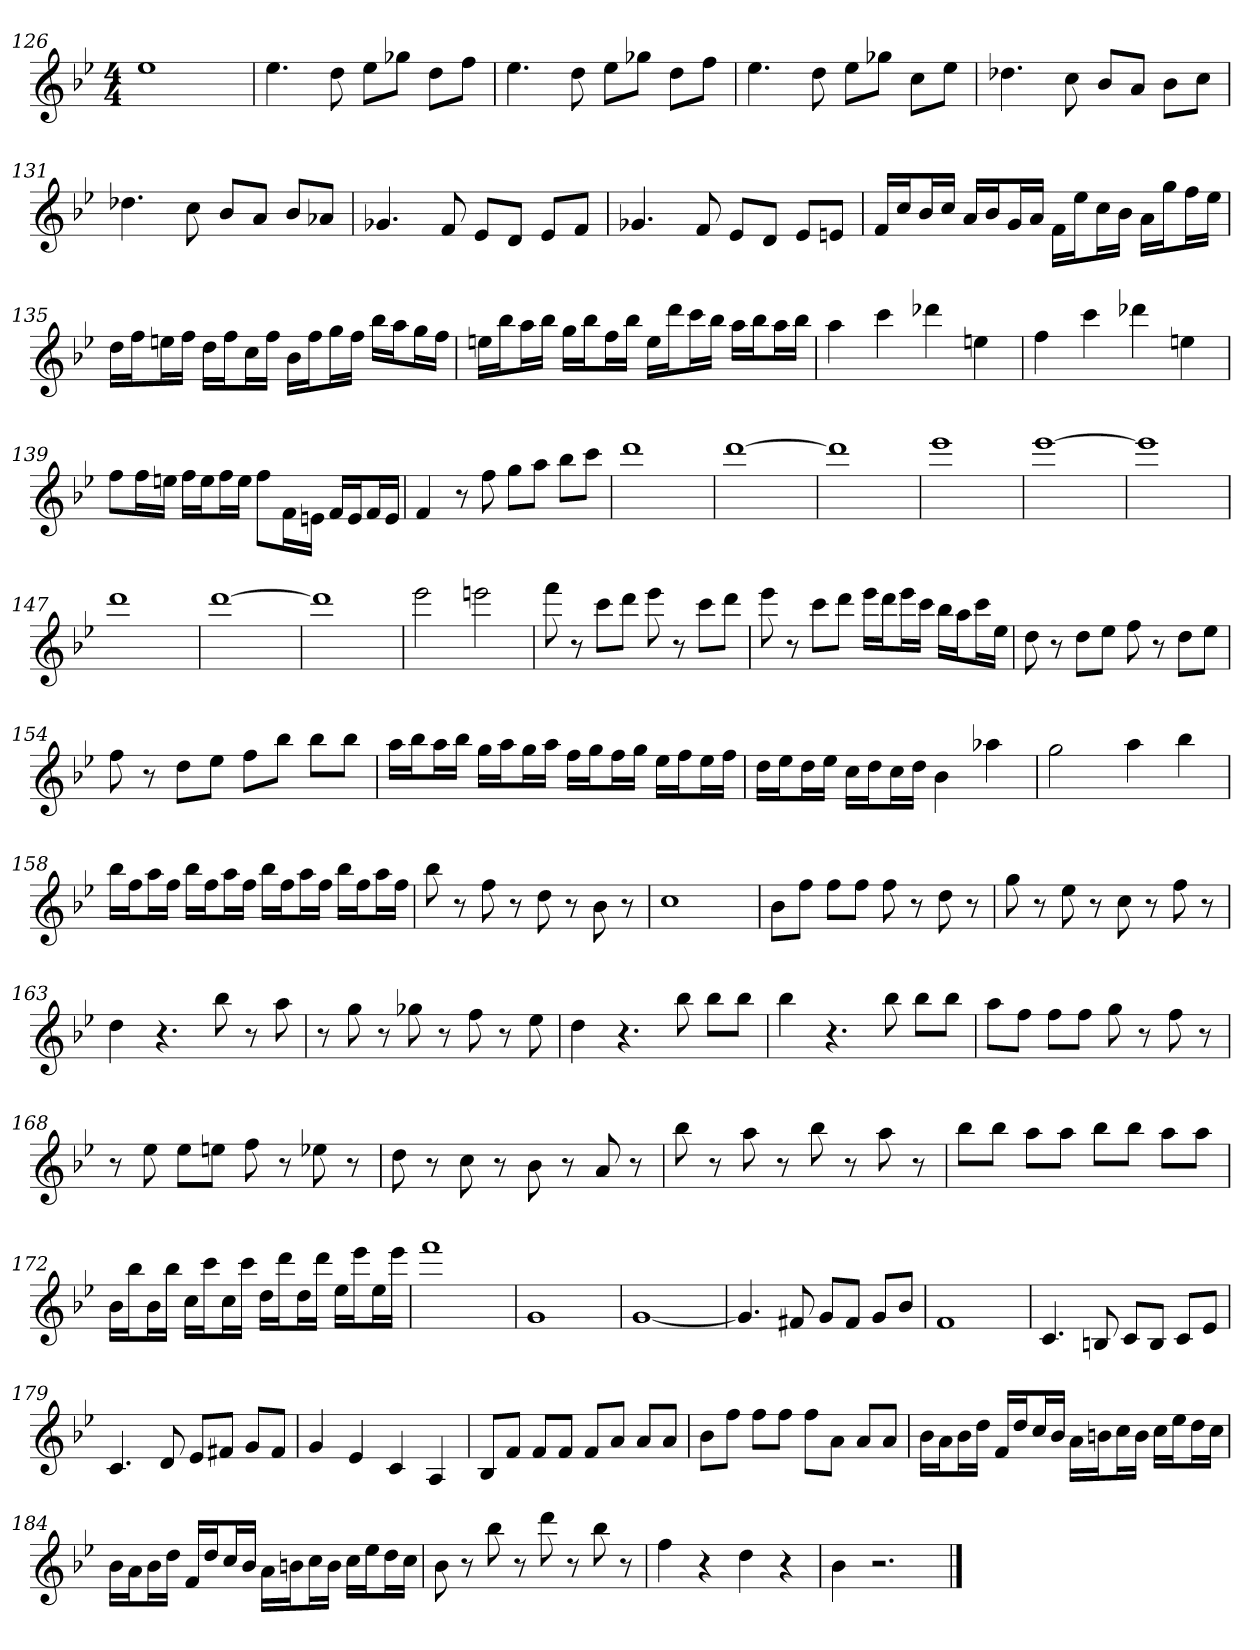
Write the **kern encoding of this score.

**kern
*part1
*staff1
*k[b-e-]
*B-:
*M4/4
=126
1ee-
=127
4.ee-
8dd
8ee-L
8gg-XJ
8ddL
8ffJ
=128
4.ee-
8dd
8ee-L
8gg-XJ
8ddL
8ffJ
=129
4.ee-
8dd
8ee-L
8gg-XJ
8ccL
8ee-J
=130
4.dd-X
8cc
8b-L
8aJ
8b-L
8ccJ
=131
4.dd-X
8cc
8b-L
8aJ
8b-L
8a-XJ
=132
4.g-X
8f
8e-L
8dJ
8e-L
8fJ
=133
4.g-X
8f
8e-L
8dJ
8e-L
8enJ
=134
16fLL
16ccJ
16b-L
16ccJJ
16aLL
16b-J
16gL
16aJJ
16fLL
16ee-J
16ccL
16b-JJ
16aLL
16ggJ
16ffL
16ee-JJ
=135
16ddLL
16ffJ
16eenL
16ffJJ
16ddLL
16ffJ
16ccL
16ffJJ
16b-LL
16ffJ
16ggL
16ffJJ
16bb-LL
16aaJ
16ggL
16ffJJ
=136
16eenLL
16bb-J
16aaL
16bb-JJ
16ggLL
16bb-J
16ffL
16bb-JJ
16eeLL
16dddJ
16cccL
16bb-JJ
16aaLL
16bb-J
16aaL
16bb-JJ
=137
4aa
4ccc
4ddd-X
4een
=138
4ff
4ccc
4ddd-X
4een
=139
8ffL
16ffL
16eenJJ
16ffLL
16eeJ
16ffL
16eeJJ
8ffL
16fL
16enJJ
16fLL
16eJ
16fL
16eJJ
=140
4f
8r
8ff
8ggL
8aaJ
8bb-L
8cccJ
=141
1ddd
=142
[1ddd
=143
1ddd]
=144
1eee-
=145
[1eee-
=146
1eee-]
=147
1ddd
=148
[1ddd
=149
1ddd]
=150
2eee-
2eeen
=151
8fff
8r
8cccL
8dddJ
8eee-
8r
8cccL
8dddJ
=152
8eee-
8r
8cccL
8dddJ
16eee-LL
16dddJ
16eee-L
16cccJJ
16bb-LL
16aaJ
16cccL
16ee-JJ
=153
8dd
8r
8ddL
8ee-J
8ff
8r
8ddL
8ee-J
=154
8ff
8r
8ddL
8ee-J
8ffL
8bb-J
8bb-L
8bb-J
=155
16aaLL
16bb-J
16aaL
16bb-JJ
16ggLL
16aaJ
16ggL
16aaJJ
16ffLL
16ggJ
16ffL
16ggJJ
16ee-LL
16ffJ
16ee-L
16ffJJ
=156
16ddLL
16ee-J
16ddL
16ee-JJ
16ccLL
16ddJ
16ccL
16ddJJ
4b-
4aa-X
=157
2gg
4aa
4bb-
=158
16bb-LL
16ffJ
16aaL
16ffJJ
16bb-LL
16ffJ
16aaL
16ffJJ
16bb-LL
16ffJ
16aaL
16ffJJ
16bb-LL
16ffJ
16aaL
16ffJJ
=159
8bb-
8r
8ff
8r
8dd
8r
8b-
8r
=160
1cc
=161
8b-L
8ffJ
8ffL
8ffJ
8ff
8r
8dd
8r
=162
8gg
8r
8ee-
8r
8cc
8r
8ff
8r
=163
4dd
4.r
8bb-
8r
8aa
=164
8r
8gg
8r
8gg-X
8r
8ff
8r
8ee-
=165
4dd
4.r
8bb-
8bb-L
8bb-J
=166
4bb-
4.r
8bb-
8bb-L
8bb-J
=167
8aaL
8ffJ
8ffL
8ffJ
8gg
8r
8ff
8r
=168
8r
8ee-
8ee-L
8eenJ
8ff
8r
8ee-X
8r
=169
8dd
8r
8cc
8r
8b-
8r
8a
8r
=170
8bb-
8r
8aa
8r
8bb-
8r
8aa
8r
=171
8bb-L
8bb-J
8aaL
8aaJ
8bb-L
8bb-J
8aaL
8aaJ
=172
16b-LL
16bb-J
16b-L
16bb-JJ
16ccLL
16cccJ
16ccL
16cccJJ
16ddLL
16dddJ
16ddL
16dddJJ
16ee-LL
16eee-J
16ee-L
16eee-JJ
=173
1fff
=174
1g
=175
[1g
=176
4.g]
8f#X
8gL
8f#J
8gL
8b-J
=177
1f
=178
4.c
8Bn
8cL
8BJ
8cL
8e-J
=179
4.c
8d
8e-L
8f#XJ
8gL
8f#J
=180
4g
4e-
4c
4A
=181
8B-L
8fJ
8fL
8fJ
8fL
8aJ
8aL
8aJ
=182
8b-L
8ffJ
8ffL
8ffJ
8ffL
8aJ
8aL
8aJ
=183
16b-LL
16aJ
16b-L
16ddJJ
16fLL
16ddJ
16ccL
16b-JJ
16aLL
16bnJ
16ccL
16bJJ
16ccLL
16ee-J
16ddL
16ccJJ
=184
16b-LL
16aJ
16b-L
16ddJJ
16fLL
16ddJ
16ccL
16b-JJ
16aLL
16bnJ
16ccL
16bJJ
16ccLL
16ee-J
16ddL
16ccJJ
=185
8b-
8r
8bb-
8r
8ddd
8r
8bb-
8r
=186
4ff
4r
4dd
4r
=187
4b-
2.r
==
*-
